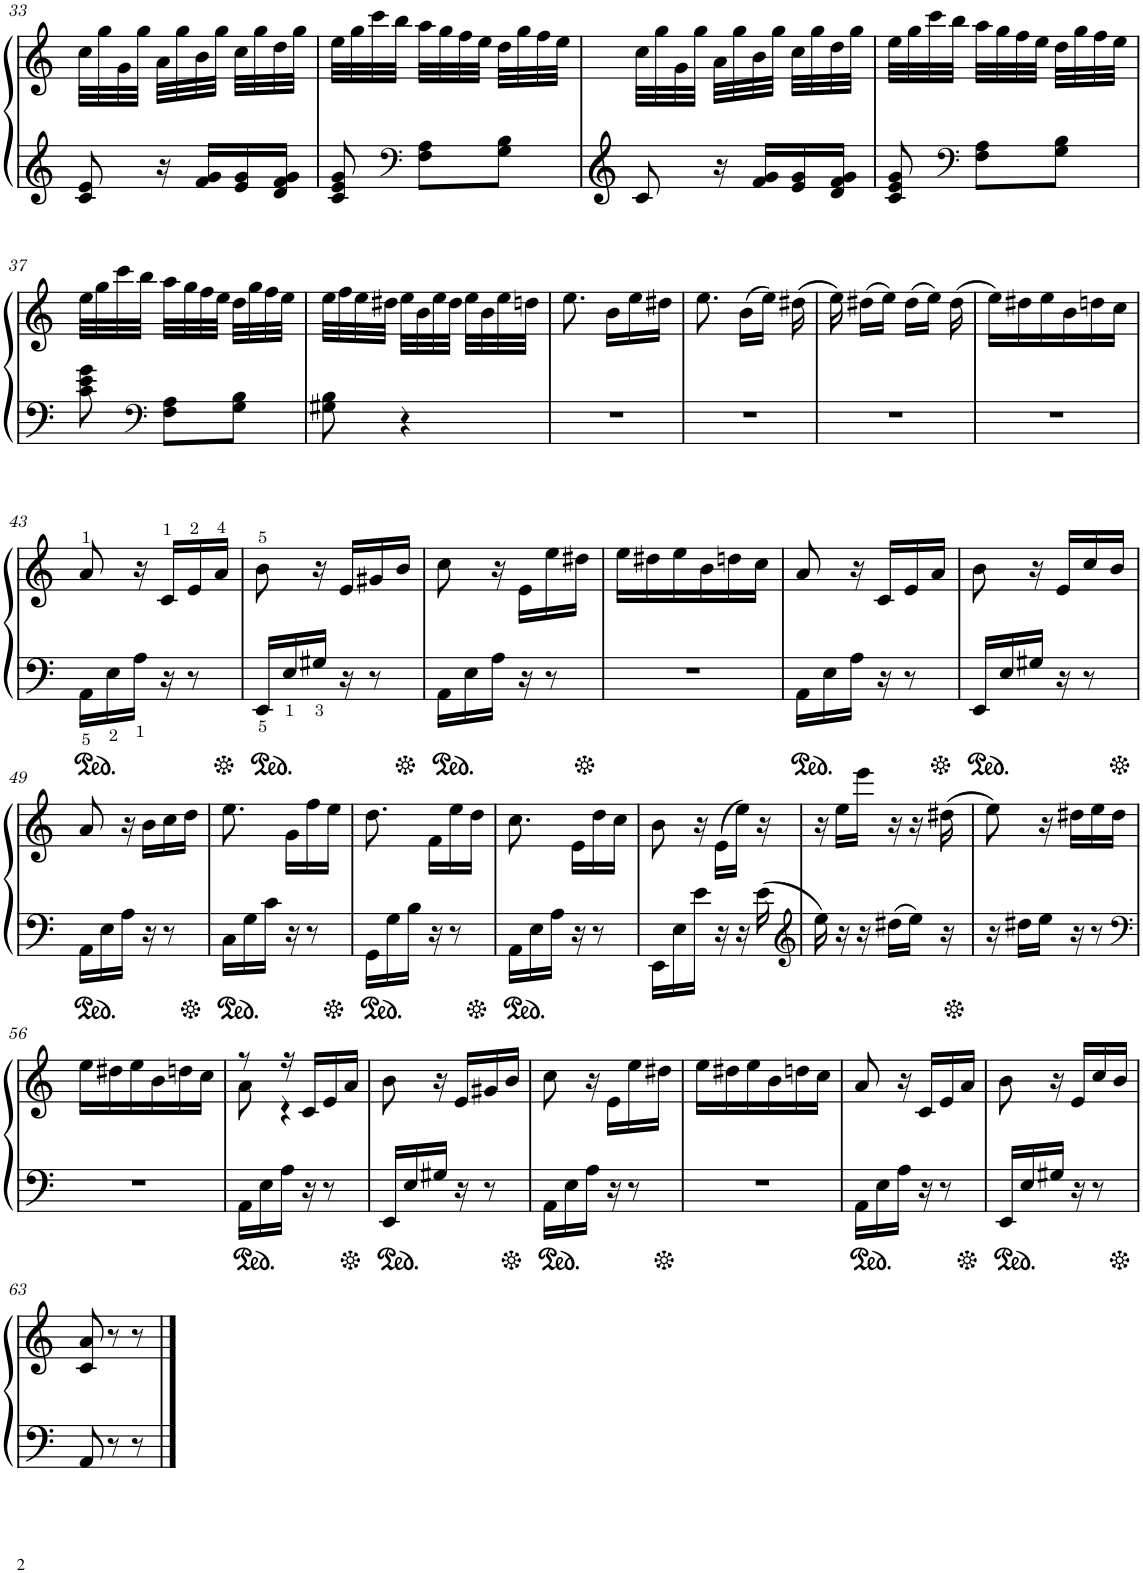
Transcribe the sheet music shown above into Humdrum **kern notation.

**kern	**kern
*part1	*part1
*staff2	*staff1
*I"Piano	*
*I'Pno.	*
!!LO:PB:g=z
*clefG2	*clefG2
*k[]	*k[]
*M3/8	*M3/8
=33	=33
8c/ 8e/	32cc\LLL
.	32gg\
.	32g\
.	32gg\JJJ
16r	32a\LLL
.	32gg\
16f/ 16g/LL	32b\
.	32gg\JJJ
16e/ 16g/	32cc\LLL
.	32gg\
16d/ 16f/ 16g/JJ	32dd\
.	32gg\JJJ
=34	=34
8c/ 8e/ 8g/	32ee\LLL
.	32gg\
.	32ccc\
.	32bb\JJJ
*clefF4	*
8F\ 8A\L	32aa\LLL
.	32gg\
.	32ff\
.	32ee\JJJ
8G\ 8B\J	32dd\LLL
.	32gg\
.	32ff\
.	32ee\JJJ
=35	=35
8c/	32cc\LLL
.	32gg\
.	32g\
.	32gg\JJJ
16r	32a\LLL
.	32gg\
16f/ 16g/LL	32b\
.	32gg\JJJ
16e/ 16g/	32cc\LLL
.	32gg\
16d/ 16f/ 16g/JJ	32dd\
.	32gg\JJJ
=36	=36
8c/ 8e/ 8g/	32ee\LLL
.	32gg\
.	32ccc\
.	32bb\JJJ
*clefF4	*
8F\ 8A\L	32aa\LLL
.	32gg\
.	32ff\
.	32ee\JJJ
8G\ 8B\J	32dd\LLL
.	32gg\
.	32ff\
.	32ee\JJJ
!!LO:LB:g=z
=37	=37
8c\ 8e\ 8g\	32ee\LLL
.	32gg\
.	32ccc\
.	32bb\JJJ
*clefF4	*
8F\ 8A\L	32aa\LLL
.	32gg\
.	32ff\
.	32ee\JJJ
8G\ 8B\J	32dd\LLL
.	32gg\
.	32ff\
.	32ee\JJJ
=38	=38
8G#X\ 8B\	32ee\LLL
.	32ff\
.	32ee\
.	32dd#X\JJJ
4r	32ee\LLL
.	32b\
.	32ee\
.	32dd#\JJJ
.	32ee\LLL
.	32b\
.	32ee\
.	32ddn\JJJ
=39	=39
4.r	8.ee\
.	16b\LL
.	16ee\
.	16dd#X\JJ
=40	=40
4.r	8.ee\
.	(16b\LL
.	16ee\JJ)
.	(16dd#X\
=41	=41
4.r	16ee\)
.	(16dd#X\LL
.	16ee\JJ)
.	(16dd#\LL
.	16ee\JJ)
.	(16dd#\
=42	=42
4.r	16ee\LL)
.	16dd#X\
.	16ee\
.	16b\
.	16ddn\
.	16cc\JJ
!!LO:LB:g=z
=43	=43
16AA\LL	8a/
16E\	.
16A\JJ	16r
16r	16c/LL
8r	16e/
.	16a/JJ
=44	=44
16EE/LL	8b\
16E/	.
16G#X/JJ	16r
16r	16e/LL
8r	16g#X/
.	16b/JJ
=45	=45
16AA\LL	8cc\
16E\	.
16A\JJ	16r
16r	16e\LL
8r	16ee\
.	16dd#X\JJ
=46	=46
4.r	16ee\LL
.	16dd#X\
.	16ee\
.	16b\
.	16ddn\
.	16cc\JJ
=47	=47
16AA\LL	8a/
16E\	.
16A\JJ	16r
16r	16c/LL
8r	16e/
.	16a/JJ
=48	=48
16EE/LL	8b\
16E/	.
16G#X/JJ	16r
16r	16e/LL
8r	16cc/
.	16b/JJ
!!LO:LB:g=z
=49	=49
16AA\LL	8a/
16E\	.
16A\JJ	16r
16r	16b\LL
8r	16cc\
.	16dd\JJ
=50	=50
16C\LL	8.ee\
16G\	.
16c\JJ	.
16r	16g\LL
8r	16ff\
.	16ee\JJ
=51	=51
16GG\LL	8.dd\
16G\	.
16B\JJ	.
16r	16f\LL
8r	16ee\
.	16dd\JJ
=52	=52
16AA\LL	8.cc\
16E\	.
16A\JJ	.
16r	16e\LL
8r	16dd\
.	16cc\JJ
=53	=53
16EE\LL	8b\
16E\	.
16e\JJ	16r
16r	(16e\LL
16r	16ee\JJ)
16e\	16r
=54	=54
*clefG2	*
16ee\	16r
16r	16ee\LL
16r	16eee\JJ
16dd#X\LL	16r
16ee\JJ	16r
16r	(16dd#X\
=55	=55
16r	8ee\)
16dd#X\LL	.
16ee\JJ	16r
16r	16dd#X\LL
8r	16ee\
.	16dd#\JJ
!!LO:LB:g=z
=56	=56
*clefF4	*
4.r	16ee\LL
.	16dd#X\
.	16ee\
.	16b\
.	16ddn\
.	16cc\JJ
=57	=57
*	*^
16AA\LL	8r	8a\
16E\	.	.
16A\JJ	16r	4r
16r	16c/LL	.
8r	16e/	.
.	16a/JJ	.
*	*v	*v
=58	=58
16EE/LL	8b\
16E/	.
16G#X/JJ	16r
16r	16e/LL
8r	16g#X/
.	16b/JJ
=59	=59
16AA\LL	8cc\
16E\	.
16A\JJ	16r
16r	16e\LL
8r	16ee\
.	16dd#X\JJ
=60	=60
4.r	16ee\LL
.	16dd#X\
.	16ee\
.	16b\
.	16ddn\
.	16cc\JJ
=61	=61
16AA\LL	8a/
16E\	.
16A\JJ	16r
16r	16c/LL
8r	16e/
.	16a/JJ
=62	=62
16EE/LL	8b\
16E/	.
16G#X/JJ	16r
16r	16e/LL
8r	16cc/
.	16b/JJ
!!LO:LB:g=z
=63	=63
8AA/	8c/ 8a/
8r	8r
8r	8r
==	==
*-	*-
